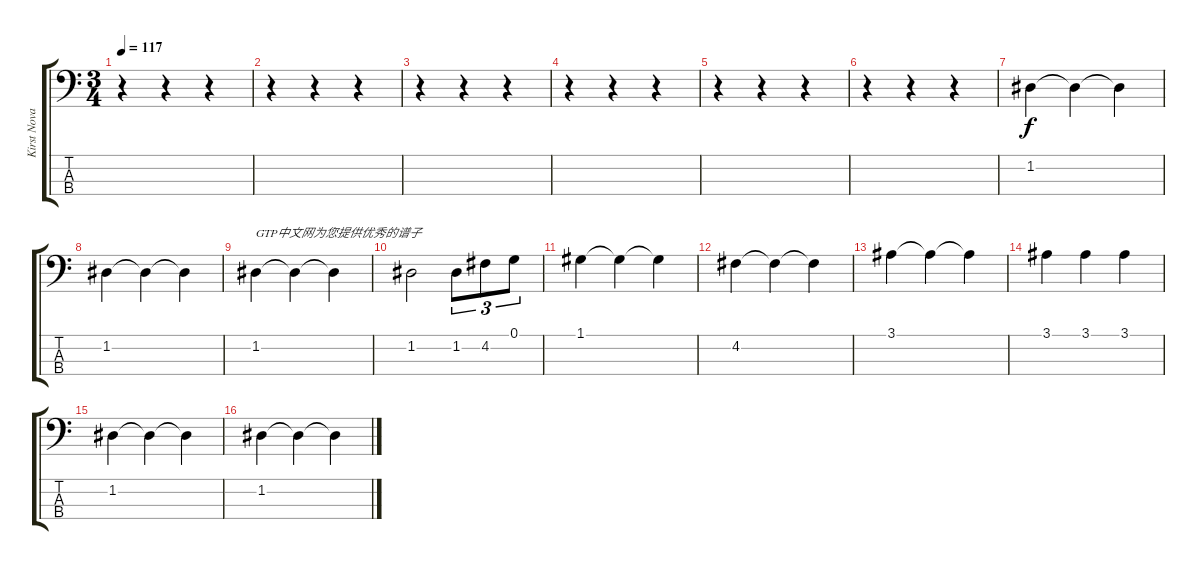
\track ("Kirst Novaselic" "Kirst Nova") {instrument acousticbass}
\staff {score tabs}
\tuning (G2 D2 A1 D1) {hide}
\ts (3 4)
\tempo 117
\clef f4
\ks c
r.4{dy f instrument acousticbass} r.4 r.4 |
r.4 r.4 r.4 |
r.4 r.4 r.4 |
r.4 r.4 r.4 |
r.4 r.4 r.4 |
r.4 r.4 r.4 |
1.2.4 1.2{t}.4 1.2{t}.4 |
1.2.4 1.2{t}.4 1.2{t}.4 |
1.2.4{txt "GTP中文网为您提供优秀的谱子"} 1.2{t}.4 1.2{t}.4 |
1.2.2 1.2.8{tu (3 2)} 4.2.8{tu (3 2)} 0.1.8{tu (3 2)} |
1.1.4 1.1{t}.4 1.1{t}.4 |
4.2.4 4.2{t}.4 4.2{t}.4 |
3.1.4 3.1{t}.4 3.1{t}.4 |
3.1.4 3.1.4 3.1.4 |
1.2.4 1.2{t}.4 1.2{t}.4 |
1.2.4 1.2{t}.4 1.2{t}.4
